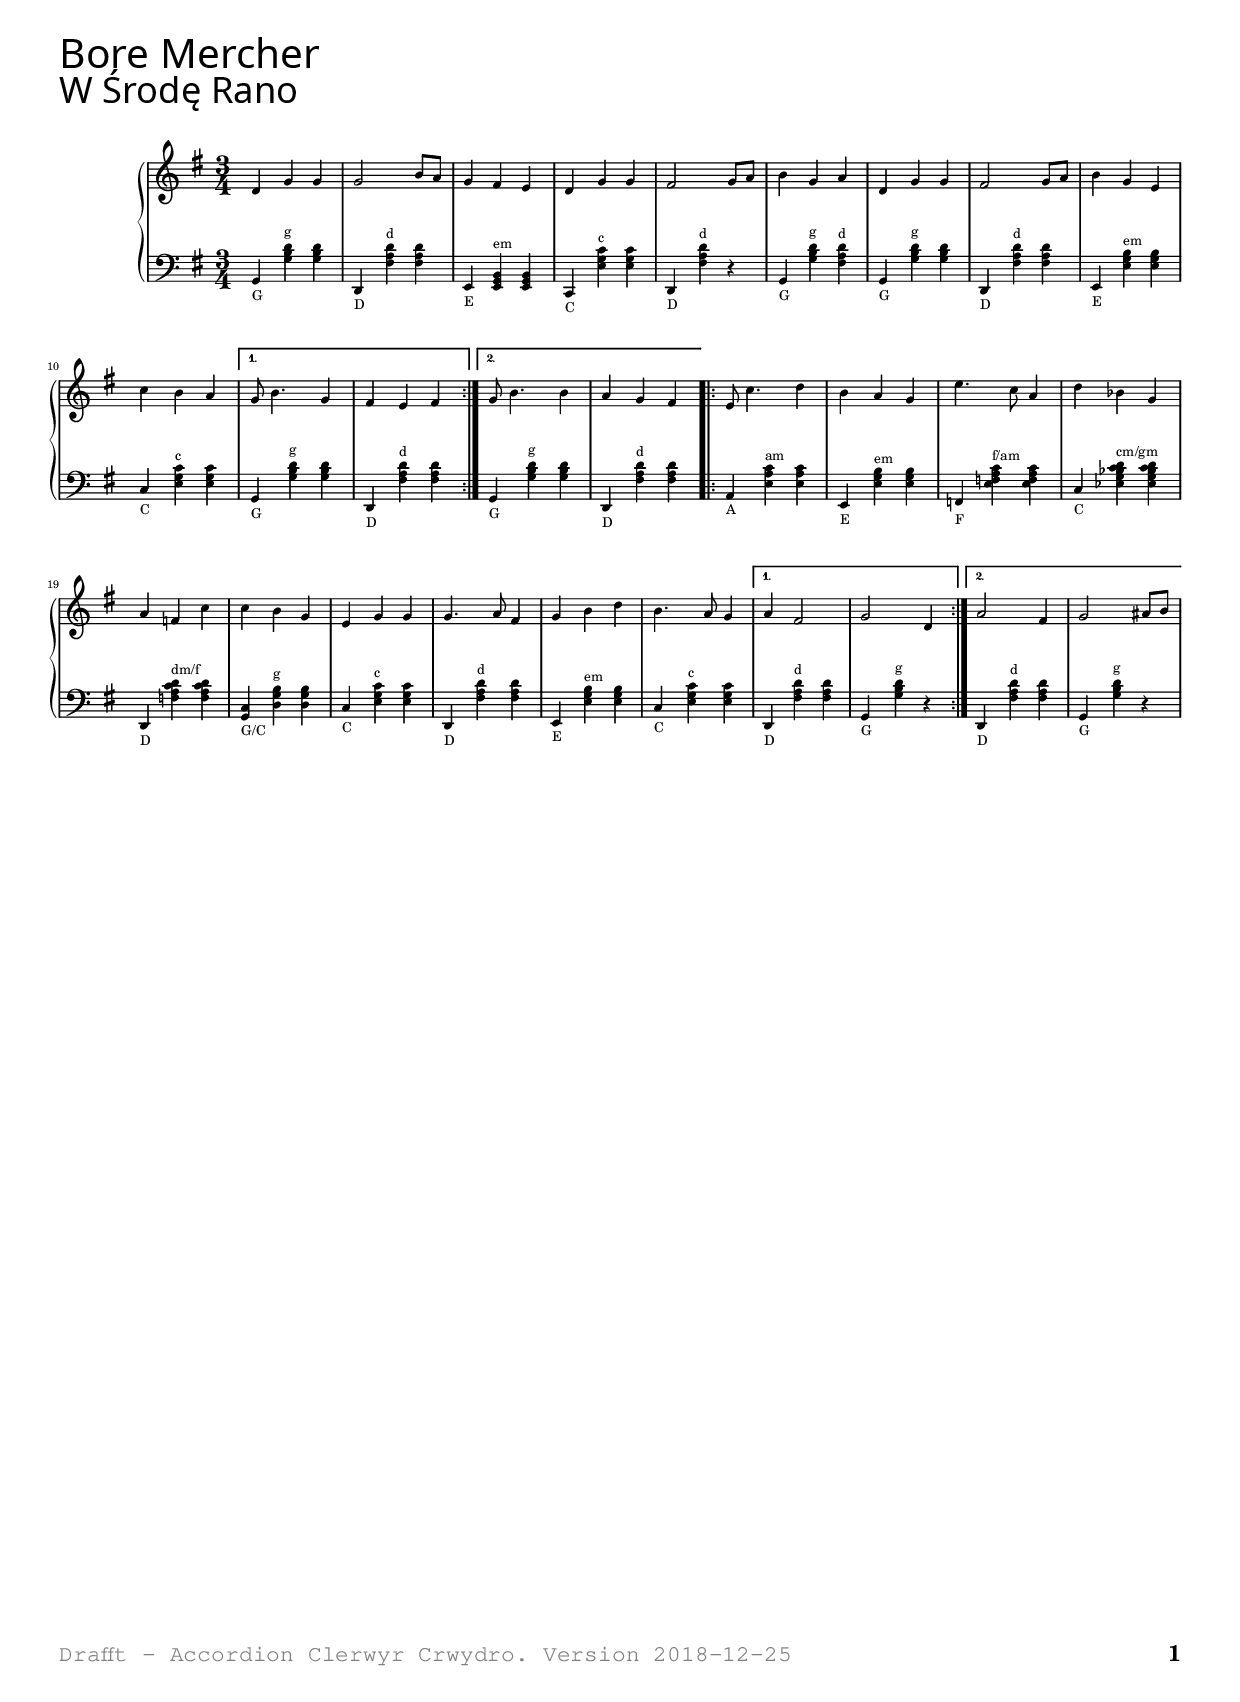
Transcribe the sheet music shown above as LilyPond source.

\version "2.18.2"

%variables

bore_mercher_teitl = "Bore Mercher"
bore_mercher_ail_teitl = "Bore Mercher - Ail Lais"
bore_mercher_tytul = "W Środę Rano"
bore_mercher_ail_tytul = "W Środę Rano - Drugi Głos"
bore_mercher_form = "A B A B C A B Coda"

bore_mercher_common =  {
  \time 3/4
  \key g \major
}

bore_mercher_part_a_lh = {
  \repeat volta 2 {
    d4 g g g2 b8 a g4 fis e d g g fis2 g8 a b4 g a
    d,4 g g fis2 g8 a b4 g e c' b a 
  }
  \alternative {
    { g8 b4. g4 fis e fis }
    { g8 b4. b4 a g fis }
  }
}

bore_mercher_part_b_lh = {
  \repeat volta 2 {
    e8 c'4. d4 b a g e'4. c8 a4 d bes g a f c' c b g
    e4 g g g4. a8 fis4 g b d b4. a8 g4 
  }
  \alternative {
    { a fis2 g2 d4 }
    { a'2 fis4 g2 ais8 b }
  }
}

bore_mercher_part_c_lh = {
  g'2 b,8 g' fis4. e8 d a b4 e fis d2 g,4 e'4. d8 c g d'4 b4. a8 b c a4 g a4. b8 d, d'
  g2 b,4 a'16 as g8 fis d b a
  \tuplet 3/2 { a8 ais b } g='4 e e2 fis4
}

bore_mercher_melody = \relative c' {
  \bore_mercher_common 
  \clef treble 
  
  \bar "[|:"
  \bore_mercher_part_a_lh 
  \bar "||"
  %\break
    e8 c'4. d4 b a g e'4. c8 a4 d bes g a f c' c b g
    e4 g g g4. a8 fis4 g b d b4. a8 g4 a fis2 g2.
   
  \bar ":|]"
  %\break
  
  \acciaccatura  { ais8 b }
  
  \bore_mercher_part_c_lh 
  
  
   
  %\bar "||"
  %\break
   
  %e8 c'4. d4 b a g e8 a4. b4 g f e f g a b4. c8 d4
  %e4 g g d2 g4 c,8 d e4 b8 c d4 g,2 a8 b c4 d b4. a8 g d
  %e8 c'4. d4 b a g e8 a4. b4 g f e d8 e f g gis a b a b c cis d
  %e8 d e g a g d4. a'8 g e
  %\tuplet 3/2 { a8 c, d } e4 \tuplet 3/2 { b8 c cis } 
  %d8 e d b g4 a8 b c4 d e2 d4 c2.
  \bar "|."
}

bore_mercher_accordion_rh = \relative c' {
  \bore_mercher_common 
  \clef treble 
  
  \bore_mercher_part_a_lh 
  \bore_mercher_part_b_lh
  
}

bore_mercher_ail_melody = \relative c'' {
  \bore_mercher_common
  \clef treble 
  
  \bar "[|:"
  \repeat volta 2 {
    b2. a2 g8 fis 
    g4 fis e d c b 
    a2 b8 c d4 b a
    b4 g b a2 b8 c
    b4 e fis g2 d'8 c
  } 
  \alternative {
    { b2. d2 c4 }
    { b8 d4. d4 c b a }
  }
  \bar "||"
  e8 c' b a g fis g fis e4 b 
  c8 d e2 d8 es f2 
  e?8 f g4 a g2 e8 d
  e4 c8 g c e fis d a d fis d 
  b8 b' g e a fis g fis e d' b4 
  a2 b4 g2. 
  
  \bar ":|]"
  
  \acciaccatura  { e'8 d }
  e2 d8 e a,4. g8 a fis 
  e4 g a8 c b2 g4
  c4. b8 g e
  b'4 g4. fis8 g8 a b4 c
  a4. d,8 fis a b2 g4
  a2 fis4 e2 g4 a2 d4
  
  \bar "|."
  
}

bore_mercher_chords = \chordmode {
  
  g2. d e:m c d g2 d4 
  g2. d e:m c g d g d
  
  a2.:m e:m f:maj7 c:m9 d:m7 g4:sus4 g2
  c2. d e:m c d g

  e2.:m d c g c b:m 
  a:m7 d e:m d c d
}

bore_mercher_accordion_lh = \relative g, {
  \bore_mercher_common
    \clef bass

  % part a
  g4_"G" <g' b d>^"g" <g b d>
  d,4_"D" <fis' a d>^"d" <fis a d>
  e,4_"E" <e g b>^"em" <e g b>
  c4_"C" <e' g c>^"c" <e g c>
  d,4_"D" <fis' a d>^"d" r
  g,4_"G" <g' b d>^"g" <fis a d>^"d"
  
  g,4_"G" <g' b d>^"g" <g b d>
  d,4_"D" <fis' a d>^"d" <fis a d>
  e,4_"E" <e' g b>^"em" <e g b>
  c4_"C" <e g c>^"c" <e g c>
  g,4_"G" <g' b d>^"g" <g b d>
  d,4_"D" <fis' a d>^"d" <fis a d>
  
  g,4_"G" <g' b d>^"g" <g b d>
  d,4_"D" <fis' a d>^"d" <fis a d>
  
  % part b
  
  a,4_"A" <e' a c>^"am" <e a c>
  e,4_"E" <e' g b>^"em" <e g b>
  f,4_"F" <e' f a c>^"f/am" <e f a c>
  c4_"C" <es g bes c d>^"cm/gm" <es g bes c d>
  d,4_"D" <f' a c d>^"dm/f" <f a c d>
  <g,c>_"G/C" <d' g b>^"g" <d g b>
  
  c4_"C" <e g c>^"c" <e g c>
  d,4_"D" <fis' a d>^"d" <fis a d>
  e,4_"E" <e' g b>^"em" <e g b>
  c4_"C" <e g c>^"c" <e g c>
  d,4_"D" <fis' a d>^"d" <fis a d>
  g,4_"G" <g' b d>^"g" r
  
  d,4_"D" <fis' a d>^"d" <fis a d>
  g,4_"G" <g' b d>^"g" r
  
  % part c
  
  
  % part d
}

bore_mercher = \score {
    \header { 
      teitl = \bore_mercher_teitl
      tytul = \bore_mercher_tytul
      form = \bore_mercher_form
    }
    <<
      \new ChordNames { \bore_mercher_chords }
      \new Staff { \bore_mercher_melody }
    >>
  } %score
  

  
bore_mercher_ail = \score {
    \header { 
      teitl = \bore_mercher_ail_teitl
      tytul = \bore_mercher_ail_tytul
      form = \bore_mercher_form
    }
    <<
      \new ChordNames { \bore_mercher_chords }
      \new Staff { \bore_mercher_ail_melody }
    >>
  } %score

bore_mercher_accordion = \score {
  \header {
      teitl = \bore_mercher_teitl
      tytul = \bore_mercher_tytul
      composer = "Clerwyr Crwydro"
  }
  \new PianoStaff <<
    \new Staff { 
      \bore_mercher_accordion_rh 
    }
    \new Staff {
      \bore_mercher_accordion_lh
    }
  >>
} % score


#(define-markup-command (skip-page-number-range layout props arg) (number-list?)
  (let ((page-number (chain-assoc-get 'page:page-number props -1)))
    (interpret-markup layout props
      (if (>= page-number (car arg))
          (number->string (+ page-number (1+ (- (cadr arg) (car arg)))))
          (chain-assoc-get 'page:page-number-string props -1)))))

\layout {
  \context {
    \ChordNames
    \override ChordName #'font-size = #2
    %\override ChordName #'font-series = #'bold 
   
    chordChanges = ##t
   
    \remove "Clef_engraver"
    \remove "Bar_engraver"
    \remove "Bar_number_engraver"
  }
  
  \context {
    \Voice
   }
  
  \context {
    \Staff
    \override Clef #'font-size = #3
    \override TimeSignature #'font-size = #4
    \override KeySignature #'font-size = #4
  }
  
  #(layout-set-staff-size 12)
  
}

\book {
  \paper {
    print-page-number = ##f
    first-page-number = -1
    
    ragged-bottom = ##t
    
    % two-sided = ##t
    
    % annotate-spacing = ##t
  
    indent = 25\mm
    %system-count = #5
    
    #(set-paper-size "a4portrait")
    
    %#(define fonts (make-pango-font-tree 
    %                      "FoglihtenNo07"
    %                      "Autobus Bold"
    %                      "Truetypewriter"
    %                      (/ staff-height pt 20)))
    
    bookTitleMarkup = \markup {
      \bold
      \fill-line {
        \center-column {
          
          \vspace #7
          % \line { \fontsize #8 \override #'(font-name . "FoglihtenNo07") \fromproperty #'header:title }
          \line { \fontsize #8 \override #'(font-name . "FoglihtenNo07") "Alawon Ffug" }
          \vspace #0.5
          \line { \fontsize #8 \override #'(font-name . "FoglihtenNo07") "Clerwyr Crwydro" }
          \vspace #1.5
          %\line { \fontsize #6 \override #'(font-name . "FoglihtenNo04") \fromproperty #'header:subtitle }
          \line { \fontsize #6 \override #'(font-name . "FoglihtenNo04") "Zbłąkanych Muzykantów" }
          \vspace #0.5
          \line { \fontsize #6 \override #'(font-name . "FoglihtenNo04") "Zmyślone Melodie" }
          \vspace #8
          \line { \fontsize #3 \typewriter { drafft / szkic } }
        }
      }
    }
    
    scoreTitleMarkup = \markup {
      \fill-line {
        \left-column {
          \vspace #0.75
          \left-column { 
            \line{ \fontsize #5 \override #'(font-name . "FoglihtenNo07") \fromproperty #'header:teitl } 
            \line{ \fontsize #4 \override #'(font-name . "FoglihtenNo04") \bold \fromproperty #'header:tytul } }
          \vspace #0.75
        }
        \right-column {  
          \vspace #1
          \typewriter \line { \fromproperty #'header:form }
        }
      }
    }
    
    evenFooterMarkup = \markup {
      \on-the-fly \not-first-page
      \column {
        \fill-line {
          \right-column {
            \vspace #0.5
            \with-color #grey
            \typewriter
            \fromproperty #'header:tagline
          }
          \left-column { 
            \vspace #0.5
            \bold \on-the-fly \not-first-page \skip-page-number-range #'(0 0)
            \vspace #1
          }
          
        }
      }
    }
    oddFooterMarkup = \markup {
      \on-the-fly \not-first-page
      \column {
        \fill-line {
          \left-column {
            \vspace #0.5
            \with-color #grey
            \typewriter
            \fromproperty #'header:tagline
          }
          \right-column { 
            \vspace #0.5
            \bold \on-the-fly \not-first-page \skip-page-number-range #'(0 0)
            \vspace #1
          }
        }
      }
    }
    
  } %paper
  
  \header { 
    title = "Alawon Ffug Clerwyr Crwydro"
    subtitle = "Zmyślone Melodie Zbłąkanych Muzykantów"
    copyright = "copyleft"
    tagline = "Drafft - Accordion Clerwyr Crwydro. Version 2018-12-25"
  }
 
  \bookpart {
    \pageBreak
    
    \bore_mercher_accordion
    
  } %bookpart
} %book